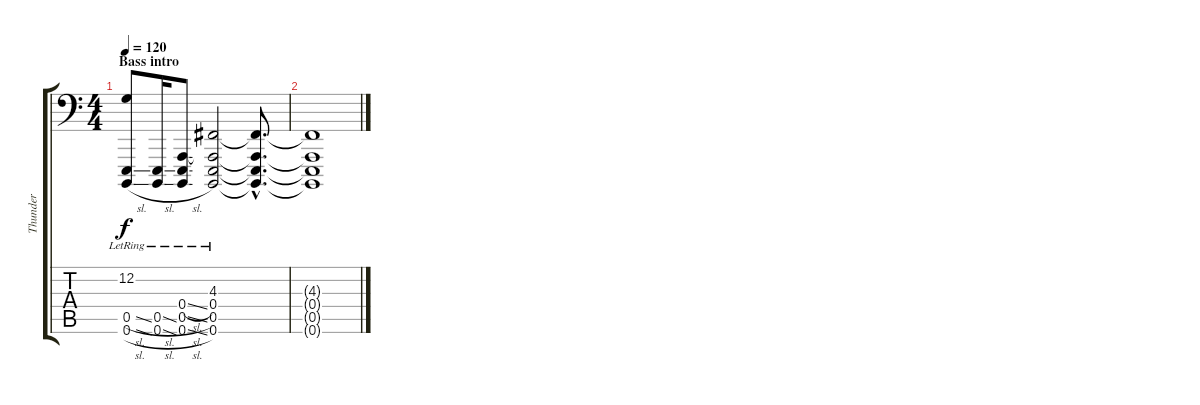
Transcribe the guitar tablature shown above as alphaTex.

\track ("Thunder" "Thunder") {instrument gunshot}
\staff {score tabs}
\tuning (C3 G2 D2 A1 E1 B0) {hide}
\ts (4 4)
\section ("" "Bass intro")
\tempo 120
\clef f4
\ks c
(12.2 0.5{sl lr} 0.6{sl lr}).8{dy f instrument gunshot} (0.5{sl} 0.6{sl lr}).16 (0.4{sl} 0.5{sl} 0.6{sl lr}).8 (4.3{lr} 0.4{lr} 0.5{lr} 0.6{lr}).2 (4.3{hac t} 0.4{hac t} 0.5{hac t} 0.6{hac t}).8{d} |
(4.3{t} 0.4{t} 0.5{t} 0.6{t}).1
